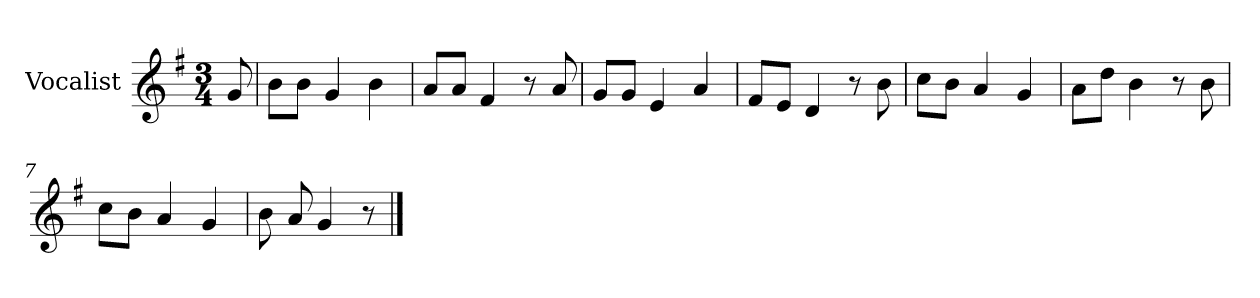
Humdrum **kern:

**kern
*part1
*staff1
*I"Vocalist
*k[f#]
*G:
*M3/4
=
8g
=1
8bL
8bJ
4g
4b
=2
8aL
8aJ
4f#
8r
8a
=3
8gL
8gJ
4e
4a
=4
8f#L
8eJ
4d
8r
8b
=5
8ccL
8bJ
4a
4g
=6
8aL
8ddJ
4b
8r
8b
=7
8ccL
8bJ
4a
4g
=8
8b
8a
4g
8r
==
*-
